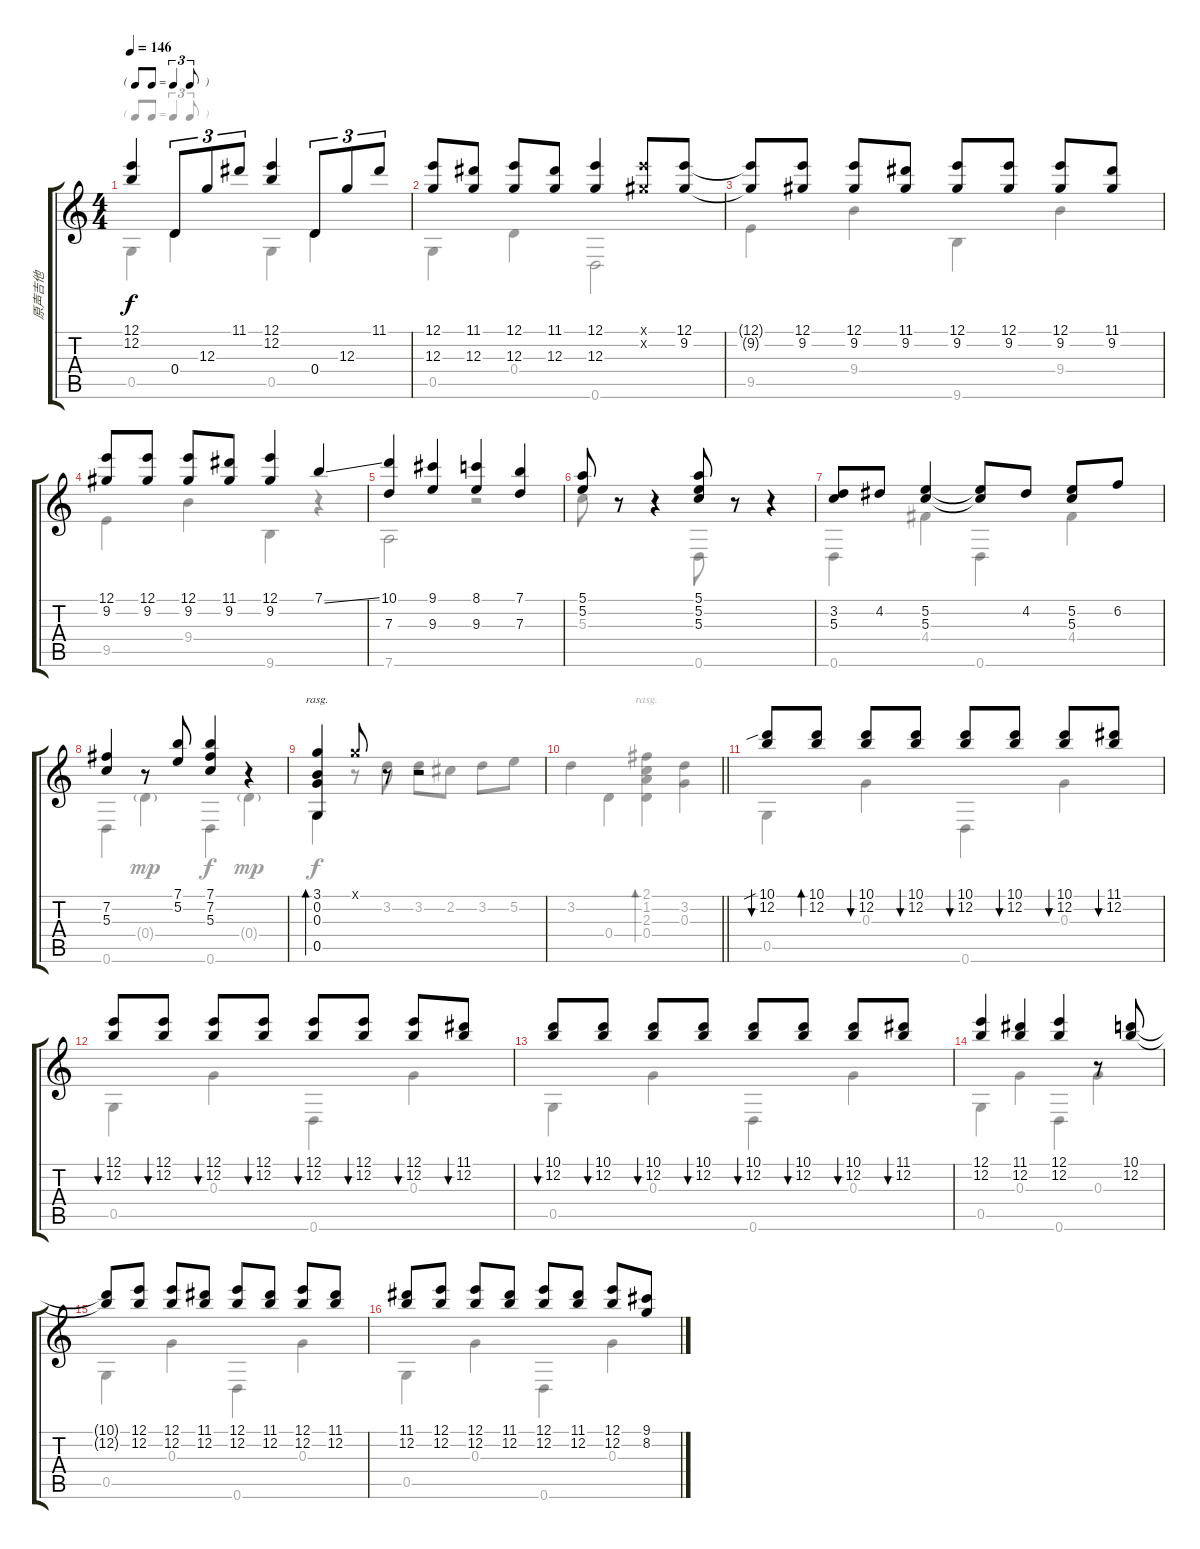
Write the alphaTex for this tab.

\track ("原声吉他" "原声吉他") {instrument acousticguitarsteel}
\staff {score tabs}
\tuning (E4 B3 G3 D3 G2 D2) {hide}
\voice
\ts (4 4)
\tf triplet8th
\tempo 146
\clef g2
\ks c
(12.1 12.2).4{dy f} 0.4.8{tu (3 2)} 12.3.8{tu (3 2)} 11.1.8{tu (3 2)} (12.1 12.2).4 0.4.8{tu (3 2)} 12.3.8{tu (3 2)} 11.1.8{tu (3 2)} |
(12.1 12.3).8 (11.1 12.3).8 (12.1 12.3).8 (11.1 12.3).8 (12.1 12.3).4 (12.1{x} 9.2{x}).8 (12.1 9.2).8 |
(12.1{t} 9.2{t}).8 (12.1 9.2).8 (12.1 9.2).8 (11.1 9.2).8 (12.1 9.2).8 (12.1 9.2).8 (12.1 9.2).8 (11.1 9.2).8 |
(12.1 9.2).8 (12.1 9.2).8 (12.1 9.2).8 (11.1 9.2).8 (12.1 9.2).4 7.1{ss}.4 |
(10.1 7.3).4 (9.1 9.3).4 (8.1 9.3).4 (7.1 7.3).4 |
(5.1 5.2).8 r.8 r.4 (5.1 5.2 5.3).8 r.8 r.4 |
(3.2 5.3).8 4.2.8 (5.2 5.3).4 (5.2{t} 5.3{t}).8 4.2.8 (5.2 5.3).8 6.2.8 |
(7.2 5.3).4 r.8 (7.1 5.2).8 (7.1 7.2 5.3).4 r.4 |
(3.1 0.2 0.3 0.5).4{bd 480 rasg ii} 3.1{x}.8 r.8 r.2 |
\barLineRight lightlight
|
(10.1{sib} 12.2).8{bu 30} (10.1 12.2).8{bd 30} (10.1 12.2).8{bu 30} (10.1 12.2).8{bu 30} (10.1 12.2).8{bu 30} (10.1 12.2).8{bu 30} (10.1 12.2).8{bu 30} (11.1 12.2).8{bu 30} |
(12.1 12.2).8{bu 30} (12.1 12.2).8{bu 30} (12.1 12.2).8{bu 30} (12.1 12.2).8{bu 30} (12.1 12.2).8{bu 30} (12.1 12.2).8{bu 30} (12.1 12.2).8{bu 30} (11.1 12.2).8{bu 30} |
(10.1 12.2).8{bu 30} (10.1 12.2).8{bu 30} (10.1 12.2).8{bu 30} (10.1 12.2).8{bu 30} (10.1 12.2).8{bu 30} (10.1 12.2).8{bu 30} (10.1 12.2).8{bu 30} (11.1 12.2).8{bu 30} |
(12.1 12.2).4 (11.1 12.2).4 (12.1 12.2).4 r.8 (10.1 12.2).8 |
(10.1{t} 12.2{t}).8 (12.1 12.2).8 (12.1 12.2).8 (11.1 12.2).8 (12.1 12.2).8 (11.1 12.2).8 (12.1 12.2).8 (11.1 12.2).8 |
(11.1 12.2).8 (12.1 12.2).8 (12.1 12.2).8 (11.1 12.2).8 (12.1 12.2).8 (11.1 12.2).8 (12.1 12.2).8 (9.1 8.2).8
\voice
\clef g2
\ottava regular
\simile none
\ks c
0.5.4{dy f} 0.4.4 0.5.4 0.4.4 |
0.5.4 0.4.4 0.6.2 |
9.5.4 9.4.4 9.6.4 9.4.4 |
9.5.4 9.4.4 9.6.4 r.4 |
7.6.2 r.2 |
5.3.8 r.8 r.4 0.6.8 r.8 r.4 |
0.6.4 4.4.4 0.6.4 4.4.4 |
0.6.4 0.4{g}.4{dy mp} 0.6.4{dy f} 0.4{g}.4{dy mp} |
0.5.4{dy f} r.8 3.2.8 3.2.8 2.2.8 3.2.8 5.2.8 |
\barLineRight lightlight
3.2.4 0.4.4 (2.1 1.2 2.3 0.4).4{bd 480 rasg ii} (3.2 0.3).4 |
0.5.4 0.3.4 0.6.4 0.3.4 |
0.5.4 0.3.4 0.6.4 0.3.4 |
0.5.4 0.3.4 0.6.4 0.3.4 |
0.5.4 0.3.4 0.6.4 0.3.4 |
0.5.4 0.3.4 0.6.4 0.3.4 |
0.5.4 0.3.4 0.6.4 0.3.4
